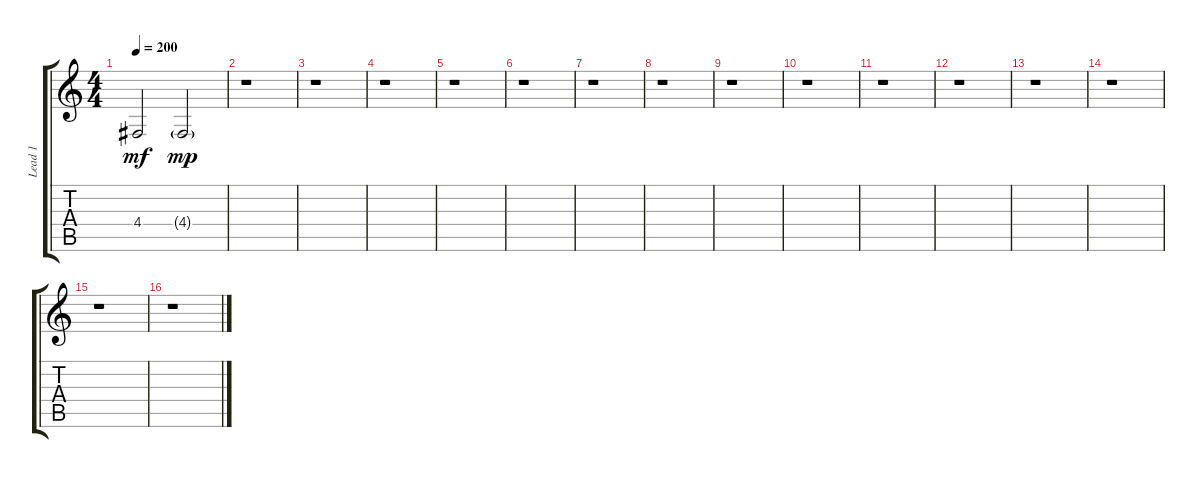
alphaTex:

\track ("Lead 1" "Lead 1") {instrument lead2sawtooth}
\staff {score tabs}
\tuning (E4 B3 G3 D3 A2 E2) {hide}
\ts (4 4)
\tempo 200
\clef g2
\ks c
4.4.2{dy mf instrument gunshot} 4.4{g}.2{dy mp} |
r.1 |
r.1 |
r.1 |
r.1 |
r.1 |
r.1 |
r.1 |
r.1 |
r.1 |
r.1 |
r.1 |
r.1 |
r.1 |
r.1 |
r.1
